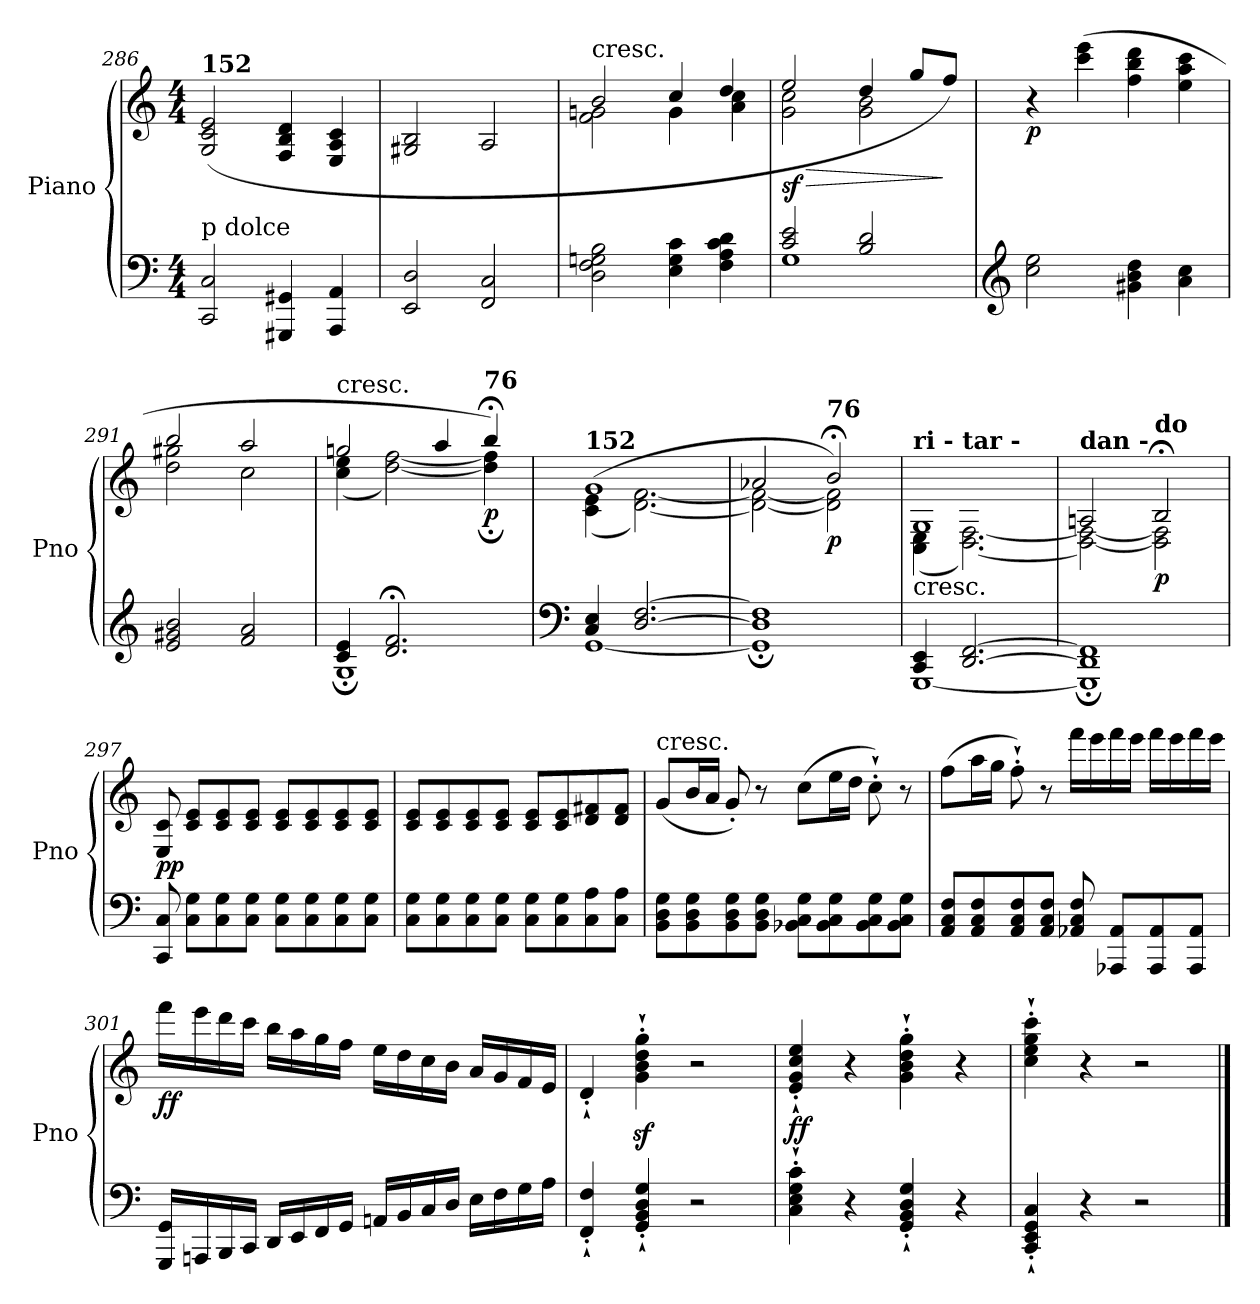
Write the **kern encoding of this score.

**kern	**kern	**dynam
*part1	*part1	*part1
*staff2	*staff1	*staff1/2
*I"Piano	*	*
*I'Pno	*	*
!!LO:LB:g=z
*clefF4	*clefG2	*
*k[]	*k[]	*
*M4/4	*M4/4	*
=286	=286	=286
!	!LO:TX:a:B:t=152	!
!LO:TX:a:t=p dolce	!	!
2CC/ 2C/	(>2G/ 2c/ 2e/	.
4GGG#X/ 4GG#X/	4F/ 4B/ 4d/	.
4AAA/ 4AA/	4E/ 4A/ 4c/	.
=287	=287	=287
2EE/ 2D/	2G#X/ 2B/	.
2FF/ 2C/	2A/	.
=288	=288	=288
*	*^	*
!	!LO:TX:a:t=cresc.	!	!
2D\ 2F\ 2Gn\ 2B\	2b/	2f\ 2gn\	.
4E\ 4G\ 4c\	4cc/	4g\	.
4F\ 4A\ 4c\ 4d\	4dd/	4a\ 4cc\	.
=289	=289	=289	=289
*^	*	*	*
!	!	!	!	!LO:HP:b
!	!	!	!	!LO:DY:n=1:b
2c/ 2e/	1G	2ee/	2g\ 2cc\	> sf
2B/ 2d/	.	4dd/	2g\ 2b\	.
.	.	8gg/L	.	.
.	.	8ff/J)	.	]
*v	*v	*	*	*
*	*v	*v	*
=290	=290	=290
*clefG2	*	*
!	!	!LO:DY:b
2cc\ 2ee\	4r	p
.	(>4ccc\ 4eee\	.
4g#X\ 4b\ 4dd\	4ff\ 4bb\ 4ddd\	.
4a\ 4cc\	4ee\ 4aa\ 4ccc\	.
=291	=291	=291
*	*^	*
2e/ 2g#X/ 2b/	2bb/	2dd\ 2gg#X\	.
2f/ 2a/	2aa/	2cc\	.
=292	=292	=292	=292
*^	*	*	*
!	!	!LO:TX:a:t=cresc.	!	!
4c/ 4e/	1G;	2ggn/	(<4cc\ 4ee\	.
2.d/;< 2.f/;<	.	.	[2dd\ [2ff\)	.
.	.	4aa/	.	.
!	!	!LO:TX:a:B:t=76	!	!
!	!	!	!	!LO:DY:b
.	.	4bb;</)	4dd\]; 4ff\];	p
=293	=293	=293	=293	=293
*clefF4	*	*	*	*
!	!	!LO:TX:a:B:t=152	!	!
4C/ 4E/	[1GG	(>1g	(<4c\ 4e\	.
[2.D/ [2.F/	.	.	[2.d\ [2.f\)	.
=294	=294	=294	=294	=294
1D] 1F]	1GG;]	2a-X/	2d\_ 2f\_	.
!	!	!LO:TX:a:B:t=76	!	!
!	!	!	!	!LO:DY:b
.	.	2b;</)	2d\] 2f\]	p
!!LO:PB:g=z	!!
=295	=295	=295	=295	=295
!	!	!LO:TX:a:B:t=ri -	!	!
!LO:TX:a:t=cresc.	!	!	!	!
4CC/ 4EE/	[1GGG	1G	(<4C\ 4E\	.
!	!	!	!LO:TX:a:B:t=tar -	!
[2.DD/ [2.FF/	.	.	[2.D\ [2.F\)	.
=296	=296	=296	=296	=296
!	!	!LO:TX:a:B:t=dan -	!	!
1DD] 1FF]	1GGG;]	2An/	2D\_ 2F\_	.
!	!	!LO:TX:a:B:t=do	!	!
!	!	!	!	!LO:DY:b
.	.	2B;</	2D\] 2F\]	p
*v	*v	*	*	*
=297	=297	=297	=297
!	!LO:TX:a:B:t=a tempo	!	!
!	!	!	!LO:DY:b
*	*v	*v	*
8CC/ 8C/	8E/ 8c/	pp
8C\ 8G\L	8c/ 8e/L	.
8C\ 8G\	8c/ 8e/	.
8C\ 8G\J	8c/ 8e/J	.
8C\ 8G\L	8c/ 8e/L	.
8C\ 8G\	8c/ 8e/	.
8C\ 8G\	8c/ 8e/	.
8C\ 8G\J	8c/ 8e/J	.
=298	=298	=298
8C\ 8G\L	8c/ 8e/L	.
8C\ 8G\	8c/ 8e/	.
8C\ 8G\	8c/ 8e/	.
8C\ 8G\J	8c/ 8e/J	.
8C\ 8G\L	8c/ 8e/L	.
8C\ 8G\	8c/ 8e/	.
8C\ 8A\	8d/ 8f#X/	.
8C\ 8A\J	8d/ 8f#/J	.
=299	=299	=299
!	!LO:TX:a:t=cresc.	!
8BB\ 8D\ 8G\L	(<8g/L	.
8BB\ 8D\ 8G\	16b/L	.
.	16a/JJ	.
8BB\ 8D\ 8G\	8g'/)	.
8BB\ 8D\ 8G\J	8r	.
8BB-X\ 8C\ 8G\L	(>8cc\L	.
8BB-\ 8C\ 8G\	16ee\L	.
.	16dd\JJ	.
8BB-\ 8C\ 8G\	8cc'`\)	.
8BB-\ 8C\ 8G\J	8r	.
!!LO:LB:g=z
=300	=300	=300
8AA/ 8C/ 8F/L	(>8ff\L	.
8AA/ 8C/ 8F/	16aa\L	.
.	16gg\JJ	.
8AA/ 8C/ 8F/	8ff'`\)	.
8AA/ 8C/ 8F/J	8r	.
8AA-X/ 8C/ 8F/	16fff\LL	.
.	16eee\	.
8AAA-X/ 8AA-/L	16fff\	.
.	16eee\JJ	.
8AAA-/ 8AA-/	16fff\LL	.
.	16eee\	.
8AAA-/ 8AA-/J	16fff\	.
.	16eee\JJ	.
=301	=301	=301
!	!	!LO:DY:b
16GGG/ 16GG/LL	16fff\LL	ff
16AAAn/	16eee\	.
16BBB/	16ddd\	.
16CC/JJ	16ccc\JJ	.
16DD/LL	16bb\LL	.
16EE/	16aa\	.
16FF/	16gg\	.
16GG/JJ	16ff\JJ	.
16AAn/LL	16ee\LL	.
16BB/	16dd\	.
16C/	16cc\	.
16D/JJ	16b\JJ	.
16E\LL	16a/LL	.
16F\	16g/	.
16G\	16f/	.
16A\JJ	16e/JJ	.
=302	=302	=302
4FF/'` 4F/'`	4d'`/	.
4GG/'` 4BB/'` 4D/'` 4G/'`	4g\z<'` 4b\z<'` 4dd\z<'` 4gg\z<'`	.
2r	2r	.
=303	=303	=303
!	!	!LO:DY:b
4C\'` 4E\'` 4G\'` 4c\'`	4e/'` 4g/'` 4cc/'` 4ee/'`	ff
4r	4r	.
4GG/'` 4BB/'` 4D/'` 4G/'`	4g\'` 4b\'` 4dd\'` 4gg\'`	.
4r	4r	.
!!LO:LB:g=z
=304	=304	=304
4CC/'` 4EE/'` 4GG/'` 4C/'`	4cc\'` 4ee\'` 4gg\'` 4ccc\'`	.
4r	4r	.
2r	2r	.
==	==	==
*-	*-	*-
